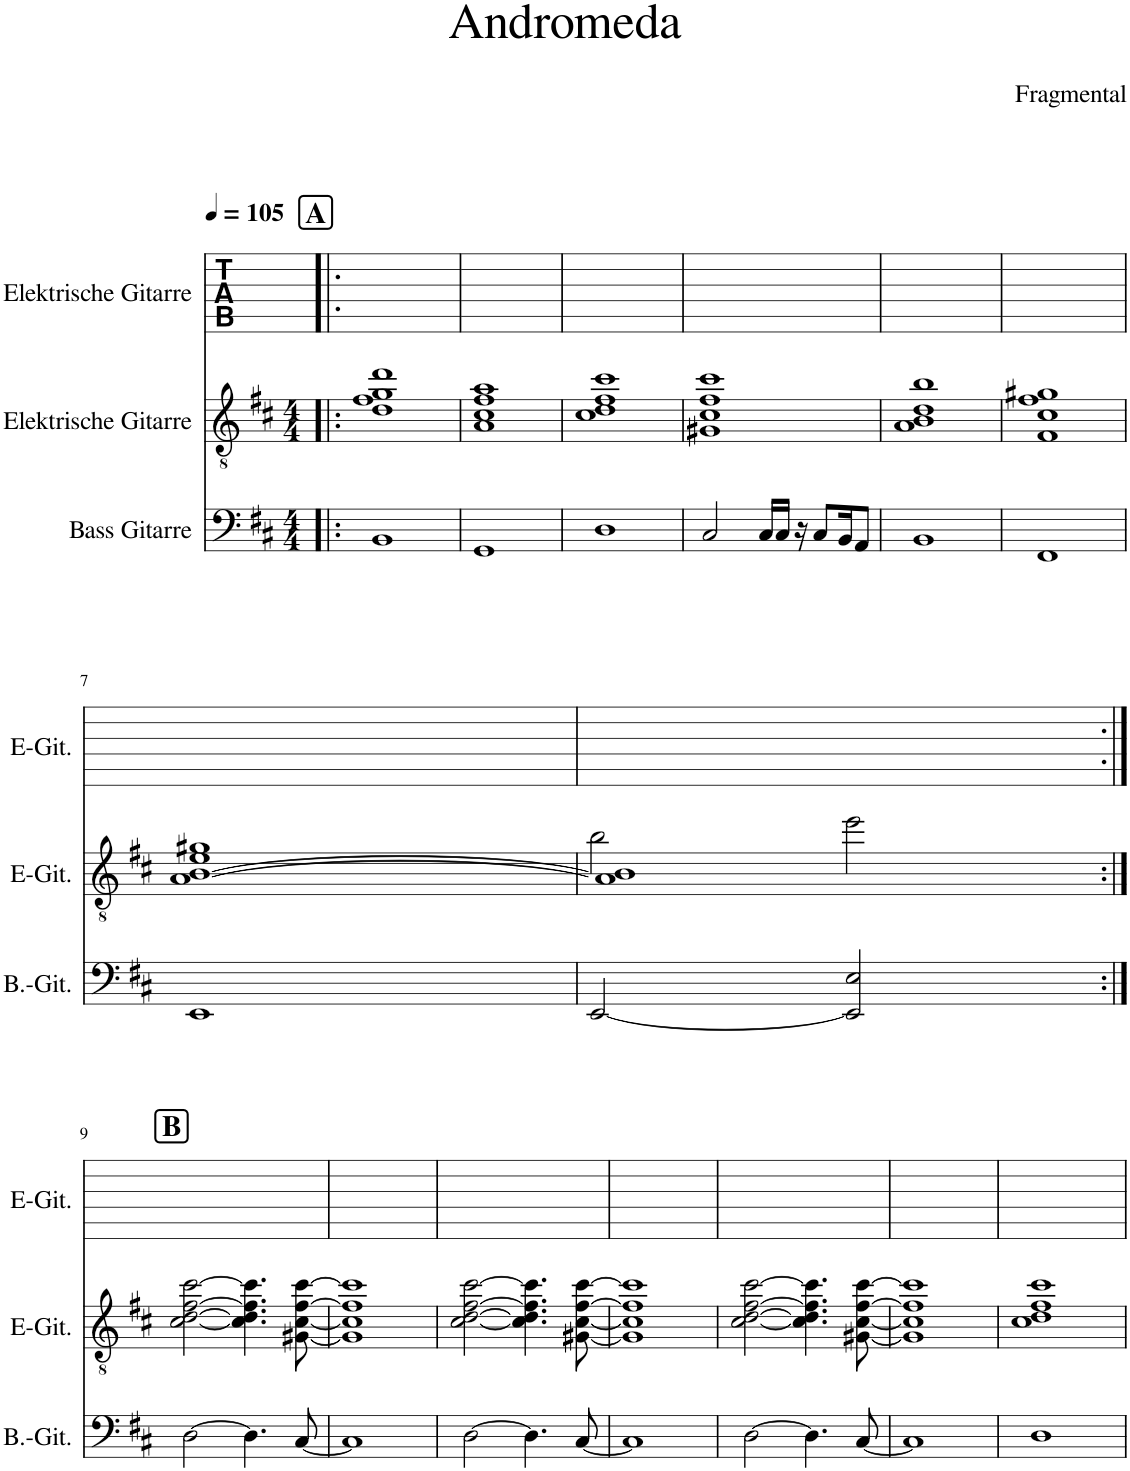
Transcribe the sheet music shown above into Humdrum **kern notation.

**kern	**kern	**kern
*part3	*part2	*part1
*staff3	*staff2	*staff1
*I"Bass Gitarre	*I"Elektrische Gitarre	*I"Elektrische Gitarre
*I'B.-Git.	*I'E-Git.	*I'E-Git.
*	*	*stria6
*clefF4	*clefGv2	*
*Trd7c12	*	*
*k[f#c#]	*k[f#c#]	*k[f#c#]
*M4/4	*M4/4	*M4/4
*MM105	*MM105	*MM105
!!LO:REH:place=s1:a:B:cj:fs=14:t=A
=1!|:	=1!|:	=1!|:
1BB	1d 1f# 1g 1dd	1r
=2	=2	=2
1GG	1A 1c# 1f# 1a	1r
=3	=3	=3
1D	1c# 1d 1f# 1cc#	1r
=4	=4	=4
2C#/	1G#X 1c# 1f# 1cc#	1r
16C#/LL	.	.
16C#/JJ	.	.
16r	.	.
8C#/L	.	.
16BB/K	.	.
8AA/J	.	.
=5	=5	=5
1BB	1A 1B 1d 1b	1r
=6	=6	=6
1FF#	1F# 1c# 1f# 1g#X	1r
!!LO:LB:g=z
=7	=7	=7
1EE	[1A [1B 1e 1g#X	1r
=8	=8	=8
*	*^	*
[2EE/	1A] 1B]	2b\	1r
2EE/] 2E/	.	2ee\	.
*	*v	*v	*
!!LO:LB:g=z
!!LO:REH:place=s1:a:B:cj:fs=14:t=B
=9:|!	=9:|!	=9:|!
[2D\	[2c#\ [2d\ [2f#\ [2cc#\	1r
4.D\]	4.c#\] 4.d\] 4.f#\] 4.cc#\]	.
[8C#/	[8G#X\ [8c#\ [8f#\ [8cc#\	.
=10	=10	=10
1C#]	1G#] 1c#] 1f#] 1cc#]	1r
=11	=11	=11
[2D\	[2c#\ [2d\ [2f#\ [2cc#\	1r
4.D\]	4.c#\] 4.d\] 4.f#\] 4.cc#\]	.
[8C#/	[8G#X\ [8c#\ [8f#\ [8cc#\	.
=12	=12	=12
1C#]	1G#] 1c#] 1f#] 1cc#]	1r
=13	=13	=13
[2D\	[2c#\ [2d\ [2f#\ [2cc#\	1r
4.D\]	4.c#\] 4.d\] 4.f#\] 4.cc#\]	.
[8C#/	[8G#X\ [8c#\ [8f#\ [8cc#\	.
=14	=14	=14
1C#]	1G#] 1c#] 1f#] 1cc#]	1r
=15	=15	=15
1D	1c# 1d 1f# 1cc#	1r
=	=	=
*-	*-	*-
